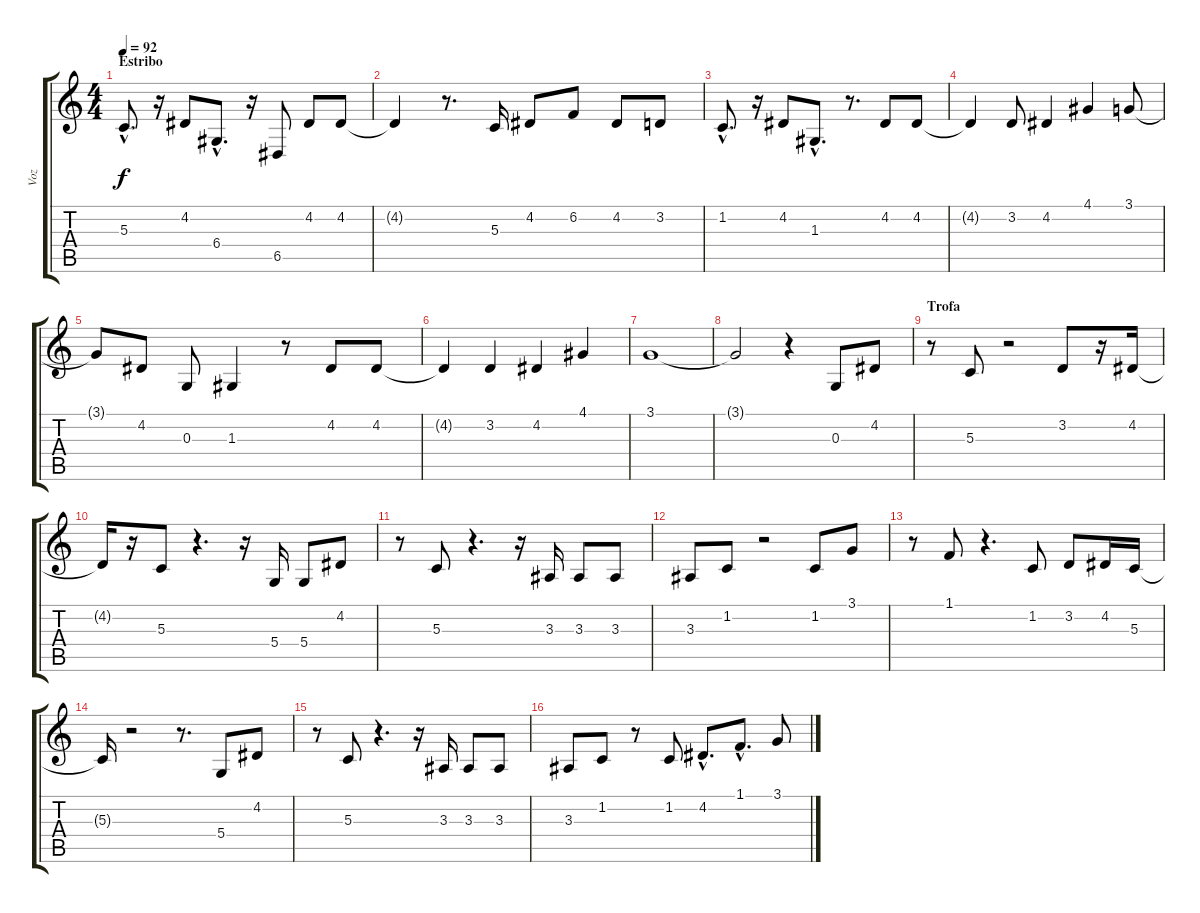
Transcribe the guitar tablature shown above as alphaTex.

\track ("Voz" "Voz") {instrument lead6voice}
\staff {score tabs}
\tuning (E4 B3 G3 D3 A2 E2) {hide}
\ts (4 4)
\section ("" "Estribo")
\tempo 92
\clef g2
\ks c
5.3{hac}.8{d dy f} r.16 4.2.8 6.4{hac}.8{d} r.16 6.5.8 4.2.8 4.2.8 |
4.2{t}.4 r.8{d} 5.3.16 4.2.8 6.2.8 4.2.8 3.2.8 |
1.2{hac}.8{d} r.16 4.2.8 1.3{hac}.8{d} r.8{d} 4.2.8 4.2.8 |
4.2{t}.4 3.2.8 4.2.4 4.1.4 3.1.8 |
3.1{t}.8 4.2.8 0.3.8 1.3.4 r.8 4.2.8 4.2.8 |
4.2{t}.4 3.2.4 4.2.4 4.1.4 |
3.1.1 |
3.1{t}.2 r.4 0.3.8 4.2.8 |
\section ("" "Trofa")
r.8 5.3.8 r.2 3.2.8 r.16 4.2.16 |
4.2{t}.16 r.16 5.3.8 r.4{d} r.16 5.4.16 5.4.8 4.2.8 |
r.8 5.3.8 r.4{d} r.16 3.3.16 3.3.8 3.3.8 |
3.3.8 1.2.8 r.2 1.2.8 3.1.8 |
r.8 1.1.8 r.4{d} 1.2.8 3.2.8 4.2.16 5.3.16 |
5.3{t}.16 r.2 r.8{d} 5.4.8 4.2.8 |
r.8 5.3.8 r.4{d} r.16 3.3.16 3.3.8 3.3.8 |
3.3.8 1.2.8 r.8 1.2.8 4.2{hac}.8{d} 1.1{hac}.8{d} 3.1.8
